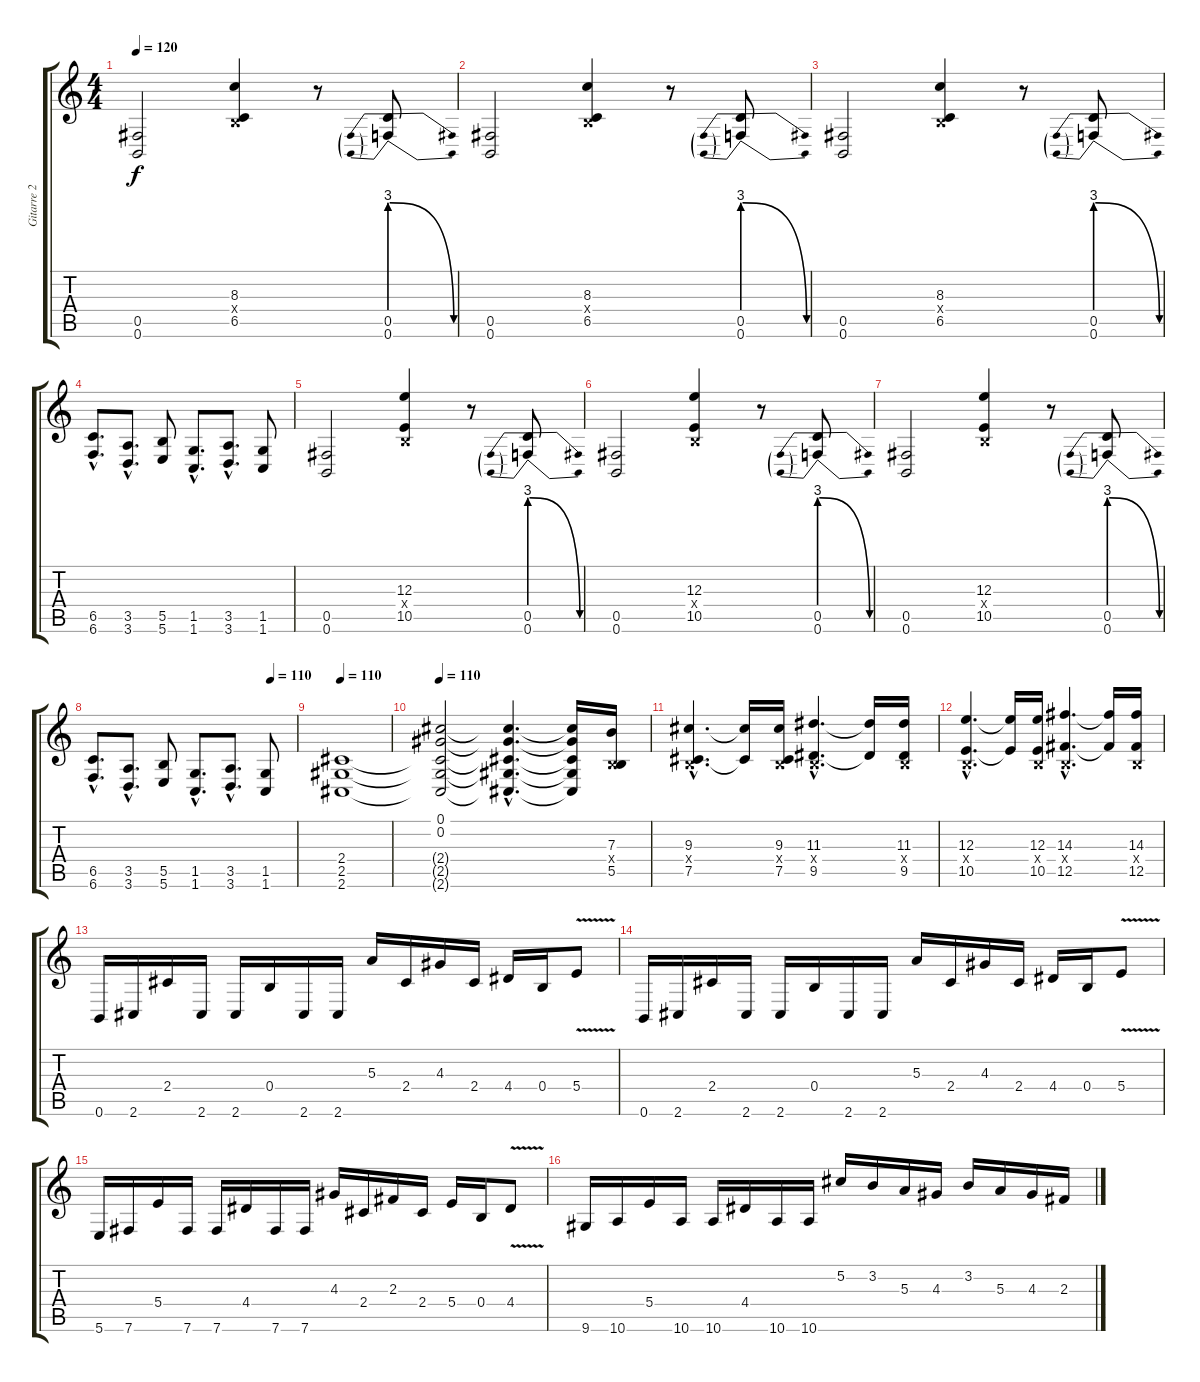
\track ("Gitarre 2" "Gitarre 2") {instrument distortionguitar}
\staff {score tabs}
\tuning (Db4 Ab3 E3 B2 Gb2 B1) {hide}
\ts (4 4)
\tempo 120
\clef g2
\ks c
(0.5 0.6).2{dy f} (8.3 0.4{x} 6.5).4 r.8 (0.5{be (prebendrelease 0 12 60 0)} 0.6{be (prebendrelease 0 12 60 0)}).8 |
(0.5 0.6).2 (8.3 0.4{x} 6.5).4 r.8 (0.5{be (prebendrelease 0 12 60 0)} 0.6{be (prebendrelease 0 12 60 0)}).8 |
(0.5 0.6).2 (8.3 0.4{x} 6.5).4 r.8 (0.5{be (prebendrelease 0 12 60 0)} 0.6{be (prebendrelease 0 12 60 0)}).8 |
(6.5{hac} 6.6{hac}).8{d} (3.5{hac} 3.6{hac}).8{d} (5.5 5.6).8 (1.5{hac} 1.6{hac}).8{d} (3.5{hac} 3.6{hac}).8{d} (1.5 1.6).8 |
(0.5 0.6).2 (12.3 0.4{x} 10.5).4 r.8 (0.5{be (prebendrelease 0 12 60 0)} 0.6{be (prebendrelease 0 12 60 0)}).8 |
(0.5 0.6).2 (12.3 0.4{x} 10.5).4 r.8 (0.5{be (prebendrelease 0 12 60 0)} 0.6{be (prebendrelease 0 12 60 0)}).8 |
(0.5 0.6).2 (12.3 0.4{x} 10.5).4 r.8 (0.5{be (prebendrelease 0 12 60 0)} 0.6{be (prebendrelease 0 12 60 0)}).8 |
\tempo (110 0.875)
(6.5{hac} 6.6{hac}).8{d} (3.5{hac} 3.6{hac}).8{d} (5.5 5.6).8 (1.5{hac} 1.6{hac}).8{d} (3.5{hac} 3.6{hac}).8{d} (1.5 1.6).8 |
\tempo 110
(2.4 2.5 2.6).1 |
\tempo 110
(0.1 0.2 2.4{t} 2.5{t} 2.6{t}).2 (0.1{hac t} 0.2{hac t} 2.4{hac t} 2.5{hac t} 2.6{hac t}).4{d} (0.1{t} 0.2{t} 2.4{t} 2.5{t} 2.6{t}).16 (7.3 0.4{x} 5.5).16 |
(9.3{hac} 0.4{hac x} 7.5{hac}).4{d} (9.3{t} 7.5{t}).16 (9.3 0.4{x} 7.5).16 (11.3{hac} 0.4{hac x} 9.5{hac}).4{d} (11.3{t} 9.5{t}).16 (11.3 0.4{x} 9.5).16 |
(12.3{hac} 0.4{hac x} 10.5{hac}).4{d} (12.3{t} 10.5{t}).16 (12.3 0.4{x} 10.5).16 (14.3{hac} 0.4{hac x} 12.5{hac}).4{d} (14.3{t} 12.5{t}).16 (14.3 0.4{x} 12.5).16 |
0.6.16 2.6.16 2.4.16 2.6.16 2.6.16 0.4.16 2.6.16 2.6.16 5.3.16 2.4.16 4.3.16 2.4.16 4.4.16 0.4.16 5.4{v}.8 |
0.6.16 2.6.16 2.4.16 2.6.16 2.6.16 0.4.16 2.6.16 2.6.16 5.3.16 2.4.16 4.3.16 2.4.16 4.4.16 0.4.16 5.4{v}.8 |
5.6.16 7.6.16 5.4.16 7.6.16 7.6.16 4.4.16 7.6.16 7.6.16 4.3.16 2.4.16 2.3.16 2.4.16 5.4.16 0.4.16 4.4{v}.8 |
9.6.16 10.6.16 5.4.16 10.6.16 10.6.16 4.4.16 10.6.16 10.6.16 5.2.16 3.2.16 5.3.16 4.3.16 3.2.16 5.3.16 4.3.16 2.3.16
